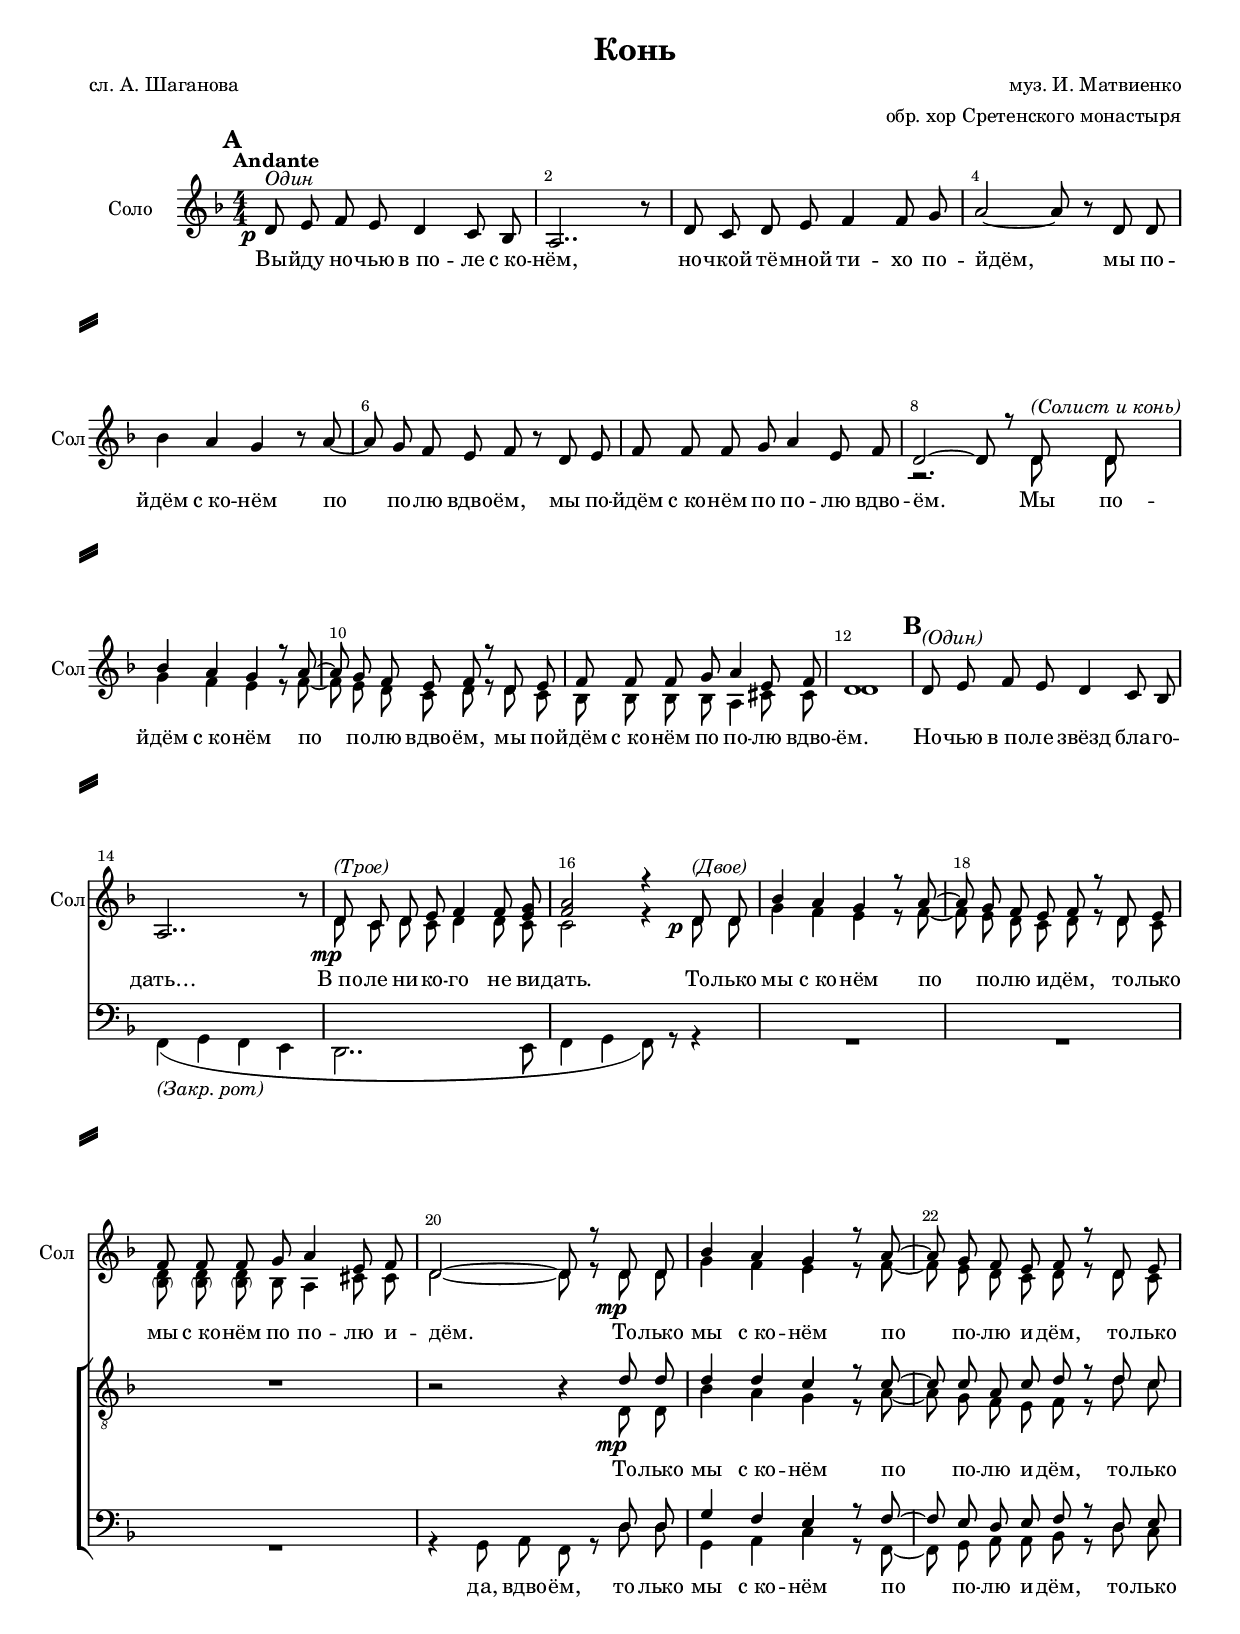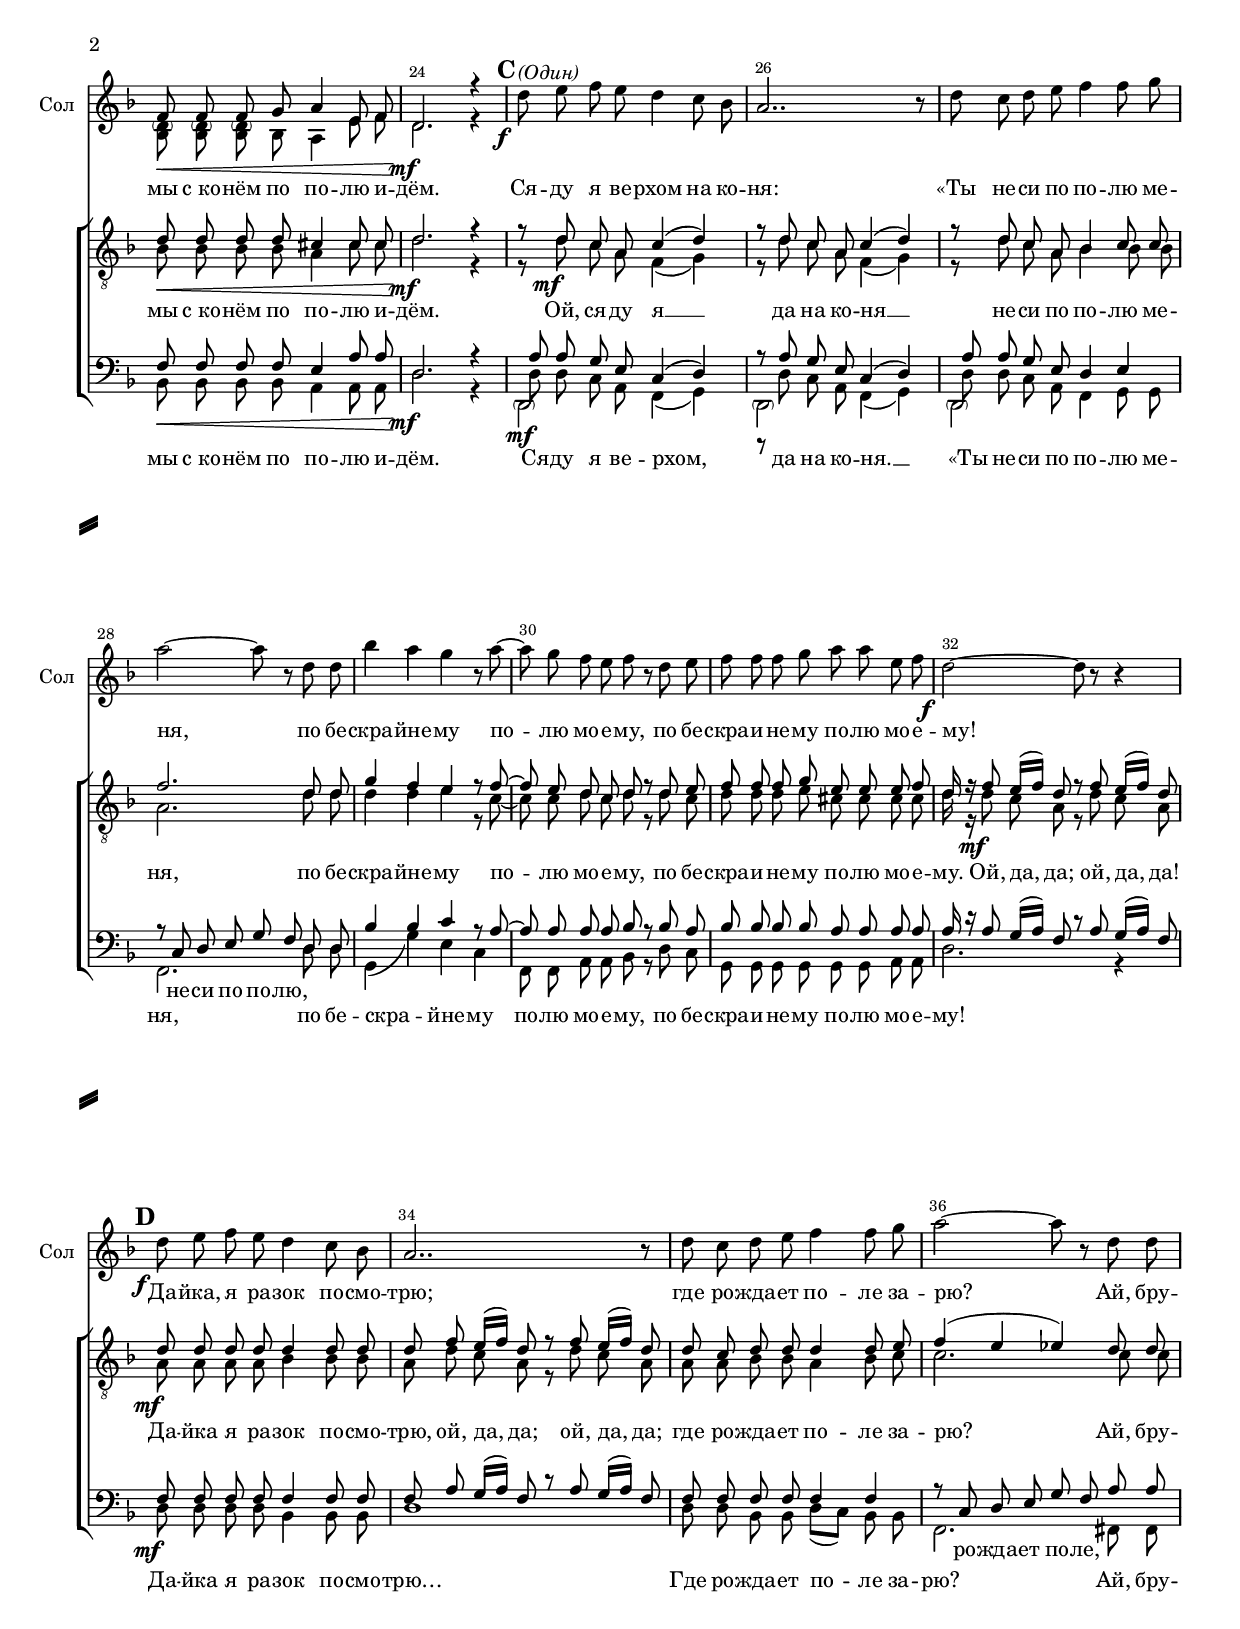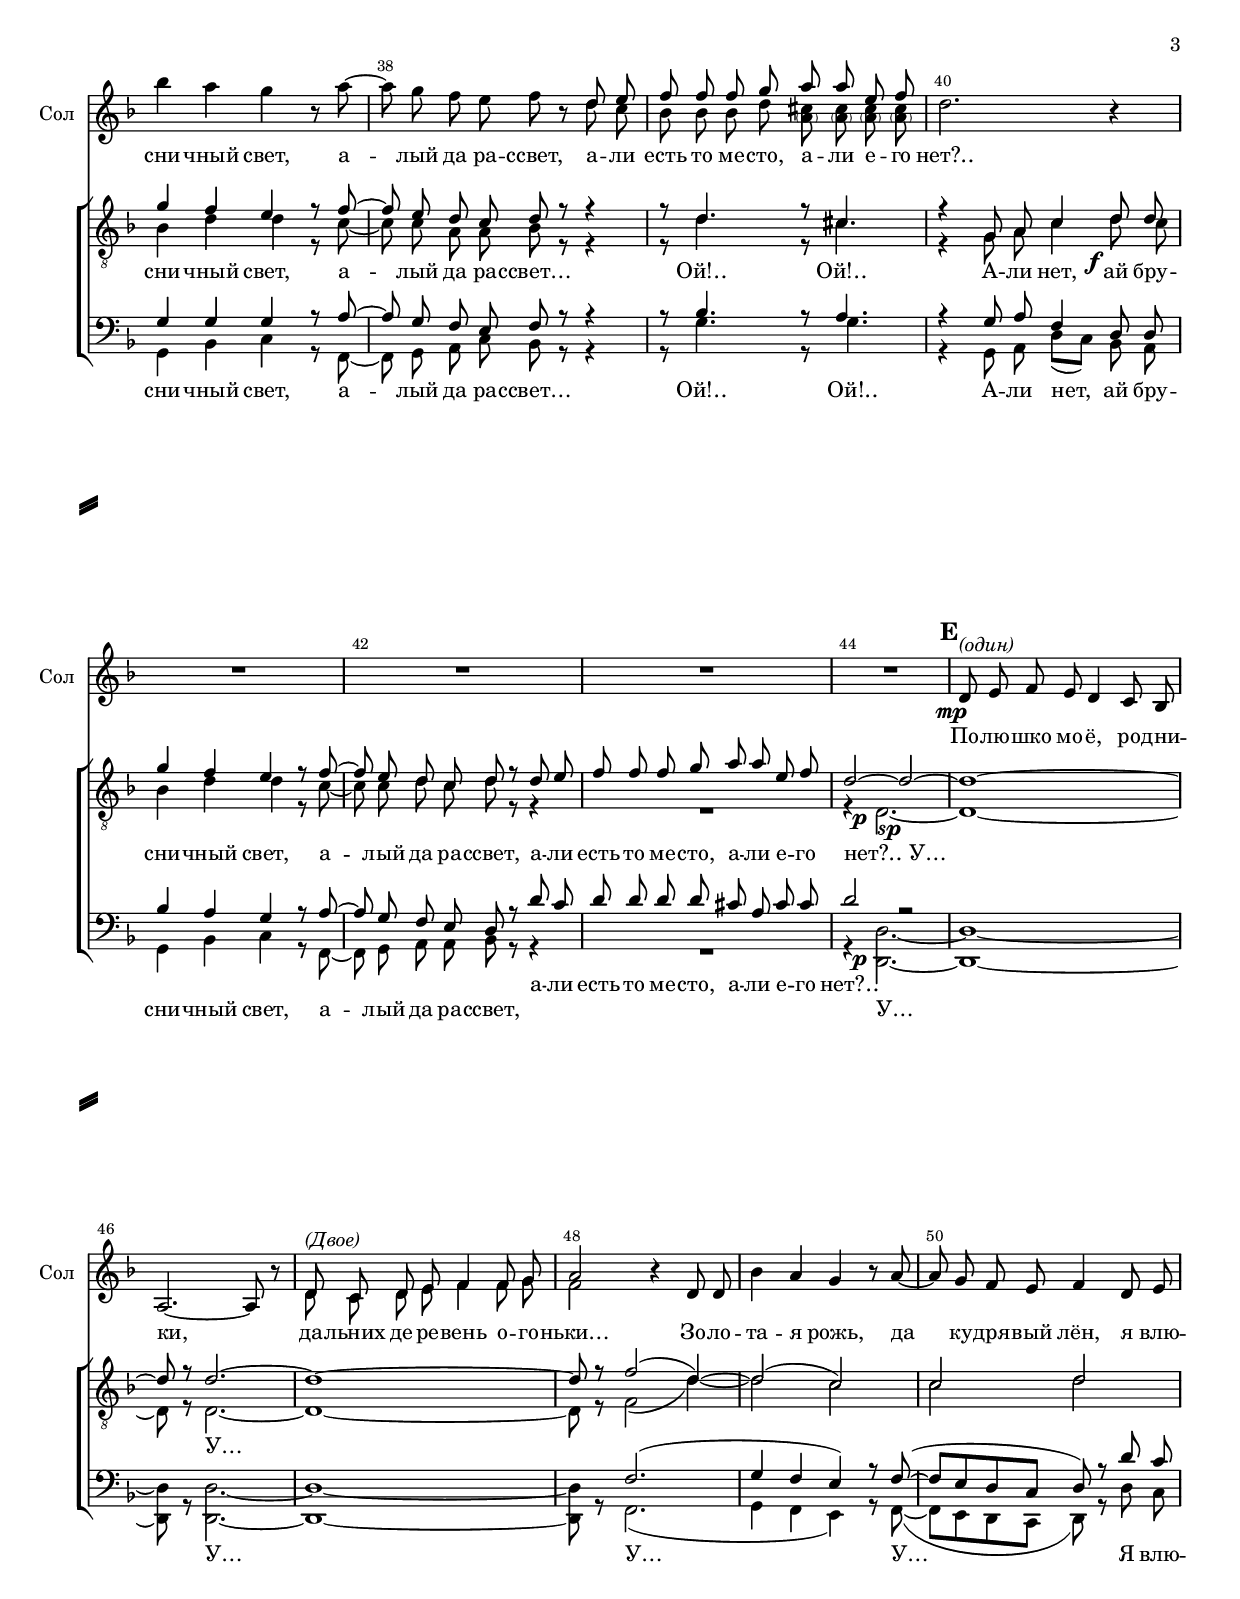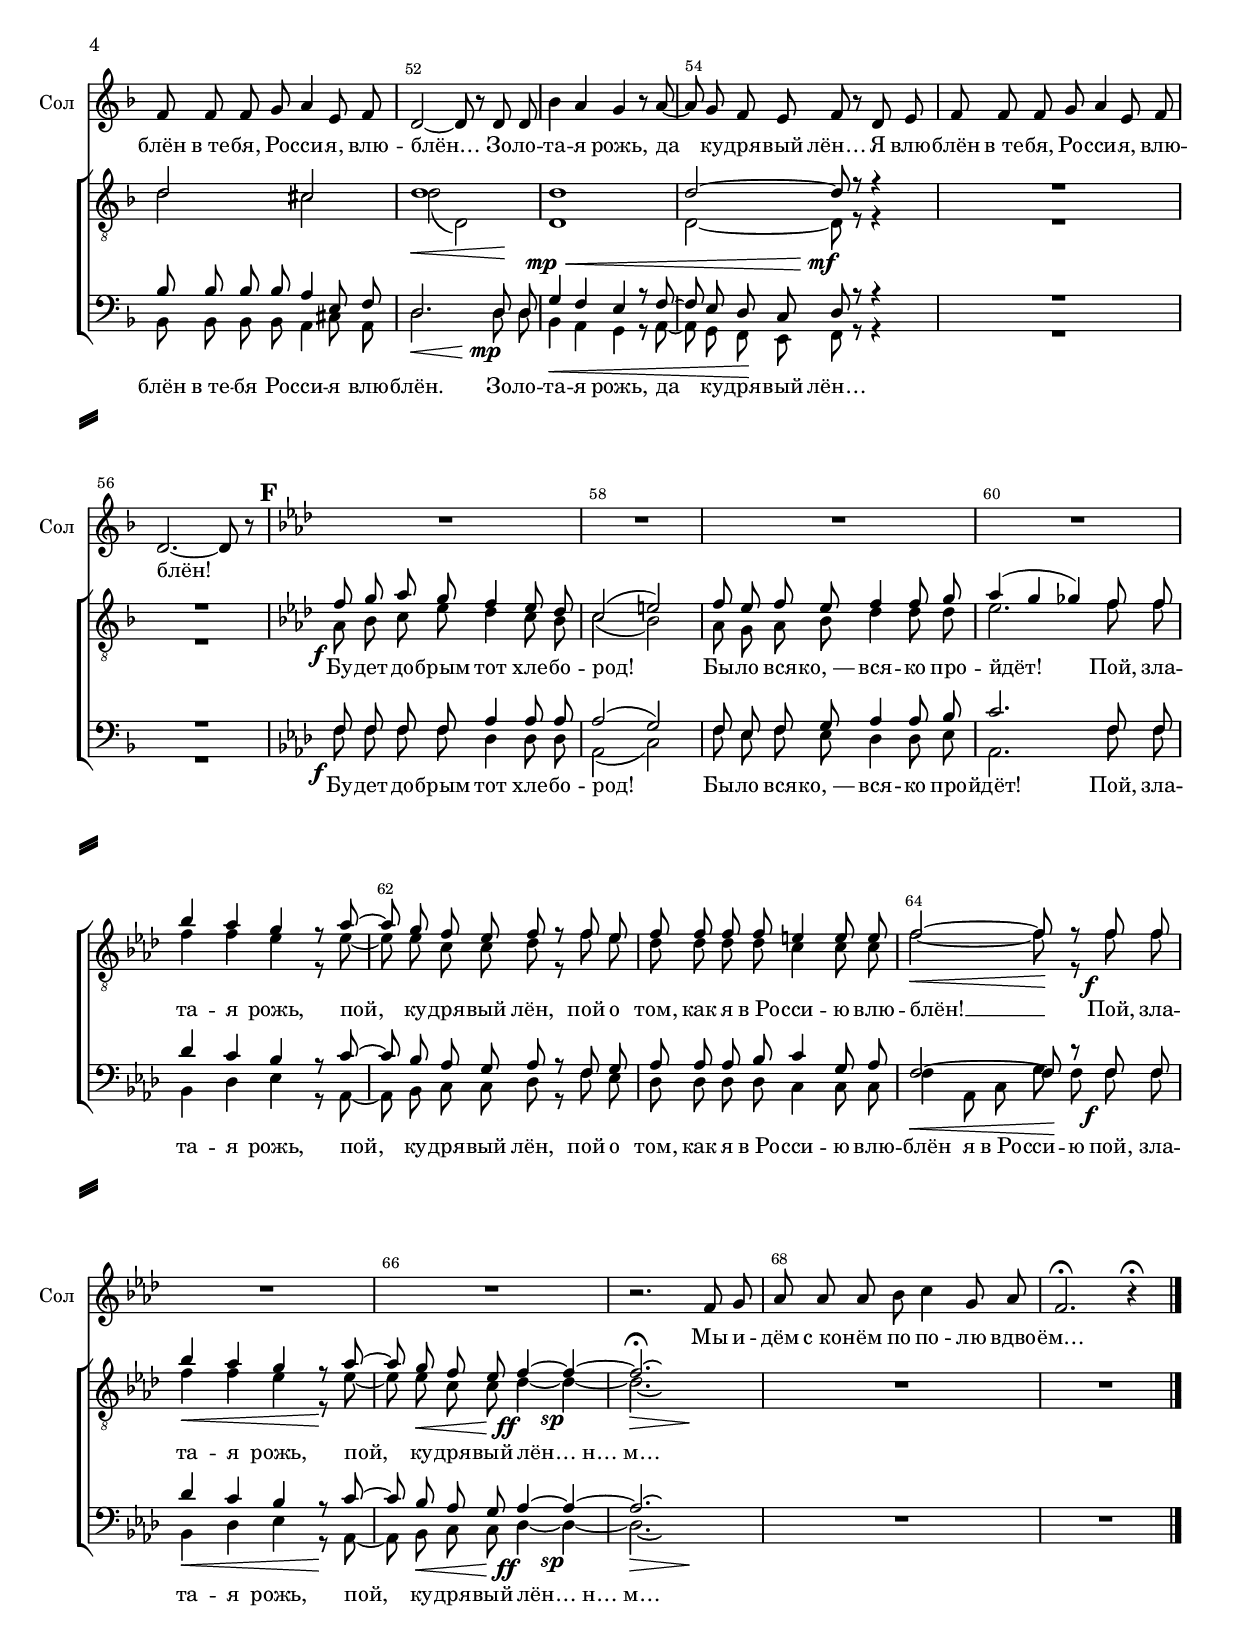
\version "2.20.0"

% закомментируйте строку ниже, чтобы получался pdf с навигацией
#(ly:set-option 'point-and-click #f)
#(ly:set-option 'midi-extension "mid")
#(ly:set-option 'embed-source-code #t) % внедряем исходник как аттач к pdf
#(set-default-paper-size "a4")
#(set-global-staff-size 17)

\header {
  title = "Конь"
  composer = "муз. И. Матвиенко"
  poet = "сл. А. Шаганова"
  arranger = "обр. хор Сретенского монастыря"
  % Удалить строку версии LilyPond 
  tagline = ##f
}

%abr = { \break }
abr = {}

%pbr = { \pageBreak }
pbr = {}

breathes = { \once \override BreathingSign.text = \markup { \musicglyph #"scripts.tickmark" } \breathe }

bort = {  % Динамика: вместо f, p пишем по-русски гр., т. и т.д. - для более аутентичного набора Бортнянского и т.д.
  \override DynamicText.stencil = #(lambda (grob)(
                                                   grob-interpret-markup grob (                         
                                                                                let (( dyntxt (ly:grob-property grob 'text ) )  )
                                                                                ( set! dyntxt (cond
                                                                                               (( equal? dyntxt "ff" ) "оч. гр." ) 
                                                                                               (( equal? dyntxt "f" ) "гр." )
                                                                                               (( equal? dyntxt "mf" ) "ум." )
                                                                                               (( equal? dyntxt "mp" ) "ум." )
                                                                                               (( equal? dyntxt "p" ) "т." )
                                                                                               )) #{ \markup \normal-text \italic $dyntxt #} )
                                                   )) }


melon = { \set melismaBusyProperties = #'() }
meloff = { \unset melismaBusyProperties }
solo = ^\markup\italic"Соло"
tutti =  ^\markup\italic"tutti"

co = \cadenzaOn
cof = \cadenzaOff
cb = { \cadenzaOff \bar "||" }
cbr = { \bar "" }
cbar = { \cadenzaOff \bar "|" \cadenzaOn }
stemOff = { \hide Staff.Stem }
nat = { \once \hide Accidental }
%stemOn = { \unHideNotes Staff.Stem }

% alternative breathe
breathes = { \once \override BreathingSign.text = \markup { \musicglyph #"scripts.tickmark" } \breathe }

% alternative partial - for repeats
partiall = { \set Timing.measurePosition = #(ly:make-moment -1/4) }

% compress multi-measure rests
multirests = { \override MultiMeasureRest.expand-limit = #1 \set Score.skipBars = ##t }

% mark with numbers in squares
squaremarks = {  \set Score.markFormatter = #format-mark-box-numbers }

% move dynamics a bit left (to be not up/under the note, but before)
placeDynamicsLeft = { \override DynamicText.X-offset = #-2.5 }

%make visible number of every 2-nd bar
secondbar = {
  \override Score.BarNumber.break-visibility = #end-of-line-invisible
  \override Score.BarNumber.X-offset = #1
  \override Score.BarNumber.self-alignment-X = #LEFT
  \set Score.barNumberVisibility = #(every-nth-bar-number-visible 2)
}

global = {
  \key d \minor
  \time 4/4
  \numericTimeSignature
  \secondbar
  \squaremarks
  \multirests
  \autoBeamOff
  \placeDynamicsLeft
  \dynamicNeutral
}

vsolofirst = \relative c' {
  \tempo Andante
  \global
  \mark \default d8\p^\markup\italic"Один" e f e d4 c8 bes |
  a2.. r8 |
  d8 c d e f4 f8 g |
  a2~ a8 r d, d | \abr
  
  bes'4 a g r8 a8~ |
  a g f e f r d e |
  f f f g a4 e8 f | \abr
  
  \voiceOne d2~ d8 r d^\markup\italic"(Солист и конь)" d |
  bes'4 a g r8 a~ |
  a g f e f r d e | \abr
  
  f f f g a4 e8 f |
  d1 |
  \mark \default
  \oneVoice d8^\markup\italic"(Один)" e f e d4 c8 bes | \abr
  
  \break a2.. r8 |
  \voiceOne d8\mp^\markup\italic"(Трое)" c d e f4 f8 <e g> |
  <f a>2 r4 d8\p^\markup\italic"(Двое)" d8 | \abr
  
  bes'4 a g r8 a~ |
  a g f e f r d e |
  f f f g a4 e8 f | \abr
  
  d2~ d8 r d\mp d |
  bes'4 a g r8 a~ |
  a g f e f r d e | \abr
  
  f8\< f f g a4 e8 f |
  d2.\mf r4 |
  \oneVoice
  \mark \default 
  d'8\f^\markup\italic"(Один)" e f e d4 c8 bes | \abr
  
  a2.. r8 |
  d8 c d e f4 f8 g |
  a2~ a8 r d, d | \abr
  
  bes'4 a g r8 a~ |
  a g f e f r d e |
  f f f g a a e f | \abr
  
  d2\f~ d8 r r4 |
  \mark \default
  d8\f e f e d4 c8 bes \abr
  
  a2.. r8 |
  d8 c d e f4 f8 g |
  a2~ a8 r d, d | \abr
  
  bes'4 a g r8 a~ |
  a g f e f r \voiceOne d e |
  f f f g a a e f | \abr
  
  \oneVoice d2. r4 |
  R1*4
  \mark \default
  d,8\mp^\markup\italic"(один)" e f e d4 c8 bes |
  a2.~ a8 r | \abr
  
  \voiceOne d8^\markup\italic"(Двое)" c d e f4 f8 g |
  a2 \oneVoice r4 d,8 d |
  bes'4 a g r8 a~ | \abr
  
  a g f e f4 d8 e |
  f f f g a4 e8 f |
  d2~ d8 r d d |
  
  bes'4 a g r8 a~ |
  a g f e f r d e |
  f f f g a4 e8 f |
  d2.~ d8 r | \abr
  \key f\minor
  R1*10
  r2. \bar "" f8 g |
  as as as bes c4 g8 as |
  f2.\fermata r4\fermata \bar "|."
}

vsolosecond = \relative c' {
  \global
  s1*7
  r2. d8 d |
  g4 f e r8 f~ |
  f e d c d r d c |
  bes bes bes bes a4 cis8 cis |
  d1
  s1*2
  
  d8 c d c d4 d8 c |
  c2 r4 d8 d |
  
  g4 f e r8 f~ |
  f e d c d r d c |
  <\parenthesize bes d> <\parenthesize bes d> <\parenthesize bes d> bes a4 cis8 cis |
  
  d2~ d8 r d d |
  g4 f e r8 f~ |
  f e d c d r d c |
  
  <\parenthesize d bes> <\parenthesize d bes> <\parenthesize d bes> bes a4 e'8 f |
  d2. r4
  s1*4
  s1*9
  s4*3 d'8 c |
  bes bes bes d <cis \parenthesize a> <cis \parenthesize a> <cis \parenthesize a> <cis \parenthesize a>
  
  s1*7
  d,8 c d e f4 f8 g |
  f2 s2
  s1*4
  s1*7
}

tenorfirst = \relative c' {
  \global
  R1*19
  r2 r4 \voiceOne d8\mp d |
  d4 d c  r8 c~ |
  c c a c d r d c |
  d\< d d d cis4 cis8 cis |
  d2.\mf r4 |
  r8 d\mf c a c4( d) |
  
  r8 d c a c4( d) |
  r8 d c a bes4 c8 c |
  f2. d8 d |
  
  g4 f e r8 f~ |
  f e d c d r d e |
  f f f g e e e f |
  d16 r f8\mf e16[( f]) d8 r f e16[( f]) d8 |
  d\mf d d d d4 d8 d |
  
  d  f e16[( f]) d8 r f e16[( f]) d8 |
  d c d d d4 d8 e |
  f4( e es) d8 d |
  g4 f e r8 f~ |
  f e d c d r r4 |
  r8 d4. r8 cis4. |
  
  r4 g8 a c4 d8\f d |
  g4 f e r8 f~ |
  f e d c d r d e |
  f f f g a a e f |
  d2~ d\sp~ |
  d1~ |
  d8 r d2.~ 
  
  d1~ |
  d8 r f2( d4~) |
  d2( c) |
  c d |
  d cis |
  <<d1 { s4\< s s s\!} >>
  
  d1\mp\< |
  d2~ d8\mf r r4 |
  R1*2
  
  \mark \default
  \key f\minor
  f8\f g as g f4 es8 des |
  c2( e) |
  f8 es f es f4 f8 g |
  
  as4( g ges) f8 f |
  bes4 as g r8 as~ |
  as g f es f r f es | \abr
  
  f f f f e4 e8 e |
  f2~\< f8\! r8 f\f f |
  bes4\< as g r8\! as~ | \abr
  
  as g\< f es f4~\ff f~\sp~ |
  f2.\fermata\>\laissezVibrer s4\! |
  \oneVoice R1*2
}

tenorsecond = \relative c {
  \global
  s1*19
  s2 s4 d8 d |
  bes'4 a g r8 a~ |
  a g f e f r d' c |
  
  bes bes bes bes a4 cis8 cis |
  d2. r4 |
  r8 d c a f4( g) |
  r8 d' c a f4( g) |
  r8 d' c a bes4 bes8 bes |
  a2. d8 d |
  
  d4 d e r8 c~ |
  c c d c d r d c |
  d d d e cis cis cis cis |
  d16 r d8 c a r d c a |
  a a a a bes4 bes8 bes |
  
  a d c a r d c a |
  a a bes bes a4 bes8 c |
  c2. c8 c |
  bes4 d d r8 c~ |
  c c a a bes r r4 |
  r8 d4. r8 cis4. |
  
  r4 g8 a c4 d8 c
  bes4 d d r8 c~ |
  c c d c d r r4 |
  R1 |
  r4 d,2.\p~ |
  d1~ |
  d8 r d2.~
  
  d1~ |
  d8 r f2( d'4~) |
  d2  c |
  c d |
  d cis |
  d( d,)
  
  d1 |
  d2~ d8 r r4 |
  R1*2
  \key f \minor
  as'8 bes c es des4 c8 bes |
  c2( bes) |
  as8 g as bes des4 des8 des |
  
  es2. f8 f |
  f4 f es r8 es~ |
  es es c c des r f es |
  des des des des c4 c8 c |
  f2~ f8 r f f |
  f4 f es r8 es~ |
  
  es es c c des4~ des~ |
  des2.\laissezVibrer s4
  s1*2
}

baritone = \relative c {
  \global
  s1*19
  s2. \voiceOne d8 d |
  g4 f e r8 f~ |
  f e d e f r d e | 
  
  f\< f f f e4 a8 a |
  d,2.\mf r4 |
  a'8\mf a g e c4( d) |
  
  r8 a'8 g e c4( d) |
  a'8 a g e d4 e |
  r8 c d8 e g f d8 d |
  
  bes'4 bes c r8 a~ |
  a a a a bes r bes a |
  bes bes bes bes a a a a |
  a16 r a8 g16[( a]) f8 r a g16[( a]) f8 |
  f\mf f f f f4 f8 f |
  
  f a g16[( a]) f8 r a g16[( a]) f8 |
  f f f f f4 f4 |
  r8 c d8 e g f a8 a |
  g4 g g r8 a~ |
  a g f e f r r4 |
  r8 bes4. r8 a4. |
  
  r4 g8 a f4 d8 d |
  bes'4 a g r8 a~ |
  a g f e d r d'8 c |
  d8 d d d cis a cis cis
  d2 r
  
  s1*3
  s4 f,2.( |
  g4 f e) r8 f~( |
  f[ e d c] d) r d'8 c |
  bes8 bes bes bes a4 e8 f |
  d2. d8 d |
  
  g4\< f e r8 f~ |
  f e d\! c d r r4 |
  R1*2
  
  \key f\minor f8\f f f f as4 as8 as |
  as2( g) |
  f8 es f g as4 as8 bes |
  
  c2. f,8 f |
  des'4 c bes r8 c~ |
  c bes as g as r f g |
  as as as bes c4 g8 as |
  f2~\< f8\! r f\f f |
  des'4 \< c bes r8\! c~ |
  c bes\< as g as4~\ff as\sp~ |
  as2.\> \laissezVibrer s4\! |
  \oneVoice R1*2
}

bass = \relative c, {
  \global
  R1*13
  f4_\markup\italic"(Закр. рот)"( g f e |
  d2.. e8 |
  f4 g f8) r r4 |
  R1*3
  r4 g8 a f r8 d' d |
  g,4 a c r8 f,8~ |
  f g a a bes r8 d c |
  
  bes8 bes bes bes a4 a8 a |
  d2. r4 |
  << { d8 d c a} \new Voice { \voiceFour \parenthesize d,2 } >> \voiceTwo f4( g) |
  << { r8 d' c a} \new Voice { \voiceFour \parenthesize d,2 } >> \voiceTwo f4( g) |
  << { d'8 d c a} \new Voice { \voiceFour \parenthesize d,2 } >> \voiceTwo f4 g8 g |
  f2. d'8 d |
  
  g,4( g') e c |
  f,8 f a a bes r d c |
  g g g g g g a a |
  d2. r4 |
  d8 d d d bes4 bes8 bes |
  
  d1 |
  d8 d bes bes d[( c]) bes bes |
  f2. fis8 fis |
  g4 bes c r8 f,~ |
  f g a c bes r r4 |
  r8 g'4. r8 g4. |
  
  r4 g,8 a d[( c]) bes a |
  g4 bes c r8 f,~ |
  f g a a bes r r4 |
  R1|
  r4 <d d,>2.\p~ |
  <d d,>1~ |
  <d d,>8 r8 <d d,>2.~ 
  <d d,>1~ |
  <d d,>8 r f,2.( |
  g4 f e) r8 f~( |
  f[ e d c] d) r8 d' c |
  bes8 bes bes bes a4 cis8 a |
  d2.\< d8\mp d |
  
  bes4 a g r8 a~ |
  a g f e f r8 r4 |
  R1*2 |
  \key f\minor f'8 f f f des4 des8 des |
  as2( c) |
  f8 es f es des4 des8 es |
  
  as,2. f'8 f |
  bes,4 des es r8 as,~ |
  as bes c c des r f es |
  
  des des des des c4 c8 c |
  f4 as,8 c g'8 f f f |
  bes,4 des es r8 as,~ 
   as bes c c des4~ des~ |
   des2.\laissezVibrer s4 |
   s1*2
}


lyricone = \lyricmode {
  Вы -- йду но -- чью в_по -- ле с_ко -- нём, но -- чкой тё -- мной ти -- хо по -- йдём, мы по --
  йдём с_ко -- нём по по -- лю вдво -- ём, мы по -- йдём с_ко -- нём по по -- лю вдво --
  ём. Мы по -- йдём с_ко -- нём по по -- лю вдво -- ём, мы по --
  йдём с_ко -- нём по по -- лю вдво -- ём. Но -- чью в_по -- ле звёзд бла -- го --
  дать… В_по -- ле ни -- ко -- го не ви -- дать. То -- лько
  мы с_ко -- нём по по -- лю и -- дём, то -- лько мы с_ко -- нём по по -- лю и --
  дём. То -- лько мы  с_ко -- нём по по -- лю и -- дём, то -- лько 
  
  мы с_ко -- нём по по -- лю и -- дём. Ся -- ду я ве -- рхом на ко --
  ня: «Ты не -- си по по -- лю ме -- ня, по бе --
  скра -- йне -- му по -- лю мо -- е -- му, по бе -- скра -- и -- не -- му
  по -- лю мо -- е -- му!
  
  Да -- йка, я ра -- зок по -- смо --
  трю; где ро -- жда -- ет по -- ле за -- рю? Ай, бру --
  сни -- чный свет, а -- лый да ра -- ссвет, а -- ли есть то ме -- сто, а -- ли е -- го
  нет?‥
  
  По -- лю -- шко мо -- ё, ро -- дни -- ки,
  да -- льних де -- ре -- вень о -- го -- ньки… Зо -- ло -- та -- я рожь,
  да ку -- дря -- вый лён, я влю -- блён в_те -- бя, Ро -- сси -- я, влю -- блён… Зо -- ло --
  та -- я рожь, да ку -- дря -- вый лён… Я влю -- блён в_те -- бя, Ро -- сси -- я, влю -- блён!

   Мы и -- дём с_ко -- нём по по -- лю вдво -- ём…
}

lyrictwo = \lyricmode {
  То -- лько мы с_ко -- нём по по -- лю и -- дём, то -- лько
  мы с_ко -- нём по по -- лю и -- дём. Ой, ся -- ду я __ 
  да на ко -- ня  __ не -- си по по -- лю ме -- ня, по бе --
  скра -- йне -- му по -- лю мо -- е -- му, по бе -- скра -- и -- не -- му
  по -- лю мо -- е -- му. Ой, да, да; ой, да, да! Да -- йка я ра -- зок по -- смо --
  трю, ой, да, да; ой, да, да; где ро -- жда -- ет по -- ле за -- рю?
  Ай, бру -- сни -- чный свет, а -- лый да ра -- ссвет… Ой!‥ Ой!‥
  
  А -- ли нет, ай бру -- сни -- чный свет, а -- лый да ра -- ссвет, а -- ли
  есть то ме -- сто, а -- ли е -- го нет?‥_У…
  У… 
  \repeat unfold 8 \skip 1
  Бу -- дет до -- брым тот хле -- бо -- род!
  Бы -- ло вся -- ко,_― вся -- ко про --
  йдёт! Пой, зла -- та -- я рожь, пой, ку -- дря -- вый лён, пой о
  том, как я в_Ро -- сси -- ю влю -- блён! __ Пой, зла -- та -- я рожь, пой,
  ку -- дря -- вый лён…_н…_м…
  
}

lyricthree = \lyricmode {
 \repeat unfold 35 \skip 1  
  не -- си по по -- лю,
   \repeat unfold 47 \skip 1  
   ро -- жда -- ет по -- ле,
   
   \repeat unfold 25 \skip 1
   а -- ли есть то ме -- сто, а -- ли е -- го нет?‥
}

lyricthreetwo = \lyricmode {
 \skip 1  да, вдво -- ём,
 то -- лько мы с_ко -- нём по по -- лю и -- дём, то -- лько
 мы с_ко -- нём по по -- лю и -- дём. Ся -- ду я ве -- рхом,
 да на ко -- ня. __
 «Ты не -- си по по -- лю ме -- ня, по бе --
 скра -- йне -- му по -- лю мо -- е -- му, по бе -- скра -- и -- не -- му
 по -- лю мо -- е -- му! Да -- йка я ра -- зок по -- смо --
трю… Где ро -- жда -- ет по -- ле за -- рю? Ай, бру --
сни -- чный свет, а -- лый да ра -- ссвет… Ой!‥ Ой!‥

А -- ли нет, ай бру -- сни -- чный свет, а -- лый да ра -- ссвет, 
У… У… У… У… Я влю -- блён в_те -- бя Ро -- сси -- я влю -- блён. Зо -- ло --

та -- я рожь, да ку -- дря -- вый лён…

Бу -- дет до -- брым тот хле -- бо -- род!
Бы -- ло вся -- ко,_― вся -- ко про -- 
йдёт! Пой, зла -- та -- я рожь, пой, ку -- дря -- вый лён, пой о
  том, как я в_Ро -- сси -- ю влю -- блён я в_Ро -- сси -- ю пой, зла -- та -- я рожь, пой,
ку -- дря -- вый лён…_н…_м…
}


\bookpart {
  \paper {
  top-margin = 15
  left-margin = 15
  right-margin = 10
  bottom-margin = 15
  indent = 15
  ragged-bottom = ##f
  ragged-last-bottom = ##f
  system-separator-markup = \slashSeparator 
}

\score {
  %  \transpose c bes {
     <<
      \new Staff = "staffone" \with {
        instrumentName = "Соло"
        shortInstrumentName = "Сол"
        midiInstrument = "voice oohs"
      } <<
        \new Voice = "voiceone" { \vsolofirst }
         \new Voice = "voiceonetwo" { \voiceTwo \vsolosecond }
      >> 
      
      \new Lyrics \lyricsto "voiceone" { \lyricone }
      
      \new ChoirStaff <<
      \new Staff = "stafftwo" \with {
        instrumentName = ""
        shortInstrumentName = ""
        midiInstrument = "voice oohs"
      } <<
        \new Voice = "voicetwo" { \clef "treble_8" \tenorfirst }
         \new Voice = "voicetwotwo" { \voiceTwo \tenorsecond }        
      >> 
      
      \new Lyrics \lyricsto "voicetwo" { \lyrictwo }
      
      \new Staff = "staffthree" \with {
        instrumentName = ""
        shortInstrumentName = ""
        midiInstrument = "voice oohs"
      } <<
        \new Voice = "voicethree" { \clef bass \baritone }
         \new Voice = "voicethreetwo" { \voiceTwo \bass }   
      >> 
      
      \new Lyrics \lyricsto "voicethree" { \lyricthree }
       \new Lyrics \lyricsto "voicethreetwo" { \lyricthreetwo }
  

    >>
    >>

    %  }  % transposeµ
  \layout { 
    \context {
      \Score
    }
    \context {
      \Staff
        \RemoveEmptyStaves
      \override VerticalAxisGroup.remove-first = ##t
    }
  %Metronome_mark_engraver
  }
  \midi {
    \tempo 4=75
  }
}
}
